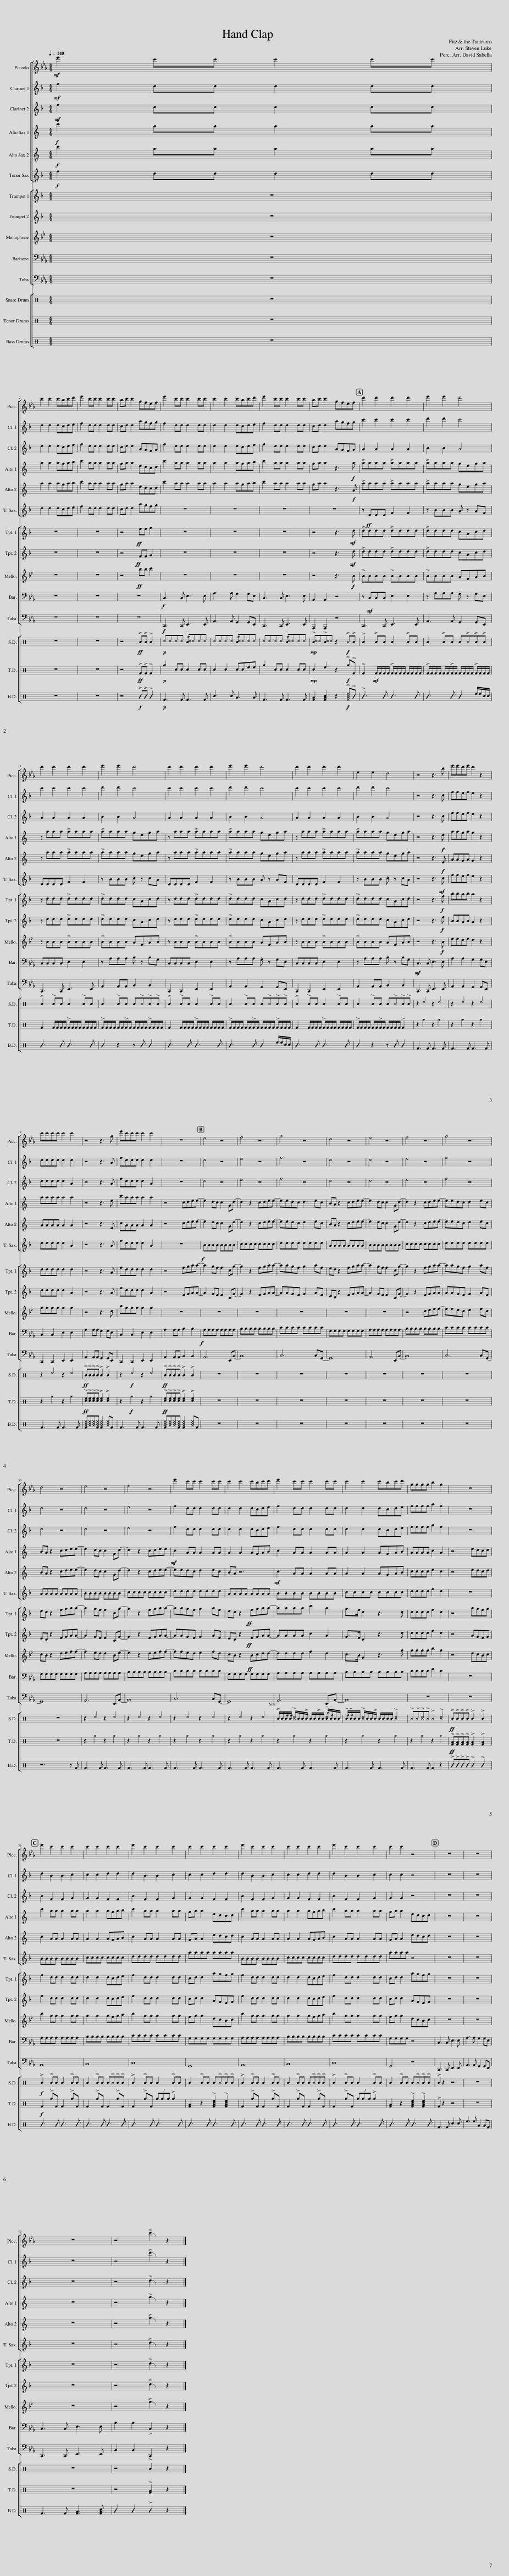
X:1
%%score [ 1 2 3 4 5 6 ] [ 7 8 9 10 11 ] [ 12 13 14 ]
L:1/8
Q:1/4=140
M:4/4
I:linebreak $
K:Eb
V:1 treble transpose=12
V:2 treble transpose=-2
V:3 treble transpose=-2
V:4 treble transpose=-9
V:5 treble transpose=-9
V:6 treble transpose=-14
V:7 treble transpose=-2
V:8 treble transpose=-2
V:9 treble transpose=-7
V:10 bass
V:11 bass
V:12 perc
K:none
V:13 perc
K:none
V:14 perc
K:none
V:1
!mf! e'2 c'c' c'2 c'c' |$ c'2 c'2 c'bc'd' | e'2 c'c' c'2 c'c' | bc' c'2 gfef | e'2 c'c' c'2 c'c' | %5
 c'2 c'2 c'bc'd' | e'2 c'c' c'2 c'c' | bc' c'2 gfef | d'2 d'2 d'2 d'2 | e'2 e'2 d'4 |$ %10
 d'2 d'2 d'2 d'2 | e'2 e'2 d'4 | d'2 d'2 d'2 d'2 | e'2 e'2 d'4 | d'2 d'2 d'2 d'2 | %15
 e2 e2 d4 | z4 z3 b | e'e'd'e' d'2 z2 |$ c'c'c'c' c'2 c'2 | z4 z3 g | %20
 e'c'c'c' c'2 c'2 | z8 | e4 z4 | f4 z4 | g4 z4 | %25
 d4 z4 | e4 z4 | f4 z4 | g4 z4 |$ d4 z4 | %30
 e4 z4 | f4 z4 | e'2 c'c' c'2 c'c' | c'2 c'2 c'bc'd' | e'2 c'c' c'2 c'c' | %35
 c'2 c'2 c'bc'd' | gggg b2 g2 | z8 |$ e'2 c'2 c'2 c'2 | c'2 c'2 c'2 c'2 | %40
 e'2 c'2 c'2 c'2 | c'2 c'2 c'2 c'2 | e'2 c'2 c'2 c'2 | c'2 c'2 c'2 c'2 | e'2 c'2 c'2 c'2 | %45
 c'2 c'2 z4 | z8 | z8 |$ z8 | z4 !>!c'2 z2 |] %50
V:2
[K:F]!mf! f2 dd d2 dd |$ d2 d2 dcde | f2 dd d2 dd | cd d2 agfg | f2 dd d2 dd | %5
 d2 d2 dcde | f2 dd d2 dd | cd d2 agfg | c'2 c'2 c'2 c'2 | d'2 d'2 c'4 |$ %10
 c'2 c'2 c'2 c'2 | d'2 d'2 c'4 | c'2 c'2 c'2 c'2 | d'2 d'2 c'4 | c'2 c'2 c'2 c'2 | %15
 d'2 d'2 c'4 | z4 z3 c | ffef e2 z2 |$ dddd d2 d2 | z4 z3 A | %20
 fddd d2 d2 | z8 | d4 z4 | e4 z4 | f4 z4 | %25
 d4 z4 | d4 z4 | e4 z4 | f4 z4 |$ d4 z4 | %30
 d4 z4 | e4 z4 | f2 dd d2 dd | d2 d2 dcde | f2 dd d2 dd | %35
 d2 d2 dcde | ffff a2 f2 | z8 |$ d2 B2 B2 c2 | c2 c2 d2 d2 | %40
 d2 B2 B2 c2 | c2 c2 d2 d2 | d2 B2 B2 c2 | c2 c2 d2 d2 | d2 B2 B2 c2 | %45
 c2 c2 z4 | z8 | z8 |$ z8 | z4 !>!d'2 z2 |] %50
V:3
[K:F]!mf! f2 dd d2 dd |$ d2 d2 dcde | f2 dd d2 dd | cd d2 AGFG | f2 dd d2 dd | %5
 d2 d2 dcde | f2 dd d2 dd | cd d2 AGFG | A2 A2 A2 A2 | B2 B2 A4 |$ %10
 A2 A2 A2 A2 | B2 B2 A4 | A2 A2 A2 A2 | B2 B2 A4 | A2 A2 A2 A2 | %15
 B2 B2 A4 | z4 z3 c | ffef e2 z2 |$ dddd d2 A2 | z4 z3 A | %20
 fddd d2 A2 | z8 | d4 z4 | e4 z4 | f4 z4 | %25
 d4 z4 | d4 z4 | e4 z4 | f4 z4 |$ d4 z4 | %30
 d4 z4 | e4 z4 | f2 dd d2 dd | d2 d2 dcde | f2 dd d2 dd | %35
 d2 d2 dcde | ffff a2 f2 | z8 |$ B2 F2 F2 G2 | G2 G2 F2 F2 | %40
 B2 F2 F2 G2 | G2 G2 F2 F2 | B2 F2 F2 G2 | G2 G2 F2 F2 | B2 F2 F2 G2 | %45
 G2 G2 z4 | z8 | z8 |$ z8 | z4 !>!d2 z2 |] %50
V:4
[K:C]!f! c'2 aa a2 aa |$ a2 a2 agab | c'2 aa a2 aa | ga a2 edcd | c'2 aa a2 aa | %5
 a2 a2 agab | c'2 aa a2 aa | ga a2 z3!f! a | !>!aaaa !>!aaaa | !>!aaaa gega |$ %10
 z aaa !>!aaaa | !>!aaaa gega | z aaa !>!aaaa | !>!aaaa gega | z aaa !>!aaaa | %15
 !>!aaaa gega | z4 z3!f! e | aaga g2 z2 |$ aaaa a2 a2 | z4 z3 e | %20
 c'aaa a2 a2 | z4 cdee- | e2 dc c2 Gd- | d2 z2 cdee- | eedc d2 ec | %25
 BA z2 cdee- | e2 dc c2 Gd- | d2 z2 cdee- | eedc d2 ec |$ BA z2 cdee- | %30
 e2 dc c2 Gd- | d2 z2 cdee |!mf! c2 AA A2 AA | A2 A2 AGAB | c2 AA A2 AA | %35
 A2 A2 AGAB | AAAA c2 A2 | z4 edcd |$ c'2 aa a2 aa | a2 a2 agab | %40
 c'2 aa a2 aa | ga a2 edcd | c'2 aa a2 aa | a2 a2 agab | c'2 aa a2 aa | %45
 ga a2 edcd | z8 | z8 |$ z8 | z4 !>!a2 z2 |] %50
V:5
[K:C]!f! c'2 aa a2 aa |$ a2 a2 agab | c'2 aa a2 aa | ga a2 edcd | c'2 aa a2 aa | %5
 a2 a2 agab | c'2 aa a2 aa | ga a2 z3!f! A | !>!aaaa !>!aaaa | !>!aaaa gega |$ %10
 z aaa !>!aaaa | !>!aaaa gega | z aaa !>!aaaa | !>!aaaa gega | z aaa !>!aaaa | %15
 !>!aaaa gega | z4 z3!f! E | AAGA G2 z2 |$ AAAA A2 A2 | z4 z3 E | %20
 cAAA A2 A2 | z4 cdee- | e2 dc c2 Gd- | d2 z2 cdee- | eedc d2 ec | %25
 BA z2 cdee- | e2 dc c2 Gd- | d2 z2 cdee- | eedc d2 ec |$ BA z2 cdee- | %30
 e2 dc c2 Gd- | d2 z2 cdee- | eedc d2 ec | BA z6 |!mf! c2 AA A2 AA | %35
 A2 A2 AGAB | cccc e2 c2 | z4 edcd |$ c2 AA A2 AA | A2 A2 AGAB | %40
 c2 AA A2 AA | GA A2 edcd | c2 AA A2 AA | A2 A2 AGAB | c2 AA A2 AA | %45
 GA A2 edcd | z8 | z8 |$ z8 | z4 !>!a2 z2 |] %50
V:6
[K:F]!f! f2 dd d2 dd |$ d2 d2 dcde | f2 dd d2 dd | cd d2 agfg | z8 | %5
 z8 | z8 | z8 | z!ff! DDD F2 F2 | z BBB .A z AF |$ %10
 DDDD F2 F2 | z BBB .c z cA | DDDD F2 F2 | z BBB .A z AF | DDDD F2 F2 | %15
 z BBB .c z cA | z4 z3!mf! c | ffef e2 z2 |$ dddd d2 A2 | z4 z3 A | %20
 fddd d2 A2 | z8 |!f! BBBB BBBB | cccc cccc | dddd dddd | %25
 AAAA AAAA | BBBB BBBB | cccc cccc | dddd dddd |$ AAAA AAAA | %30
 BBBB BBBB | cccc cccc | dddd dddd | AAAA AAAA | BBBB BBBB | %35
 cccc cccc | dddd f2 d2 | z8 |$ BBBB BBBB | cccc cccc | %40
 dddd dddd | aaaa aaaa | BBBB BBBB | cccc cccc | dddd dddd | %45
 aaaa z4 | z8 | z8 |$ z8 | z4 !>!d2 z2 |] %50
V:7
[K:F] z8 |$ z8 | z8 | z4!ff! ff g2 | z8 | %5
 z8 | z8 | z4 z3!mf! d | !>!dddd !>!dddd | !>!dddd cAcd |$ %10
 z ddd !>!dddd | !>!dddd cAcd | z ddd !>!dddd | !>!dddd cAcd | z ddd !>!dddd | %15
 !>!dddd cAcd | z4 z3!f! f | bbab a2 z2 |$ dddd d2 d2 | z4 z3 A | %20
 fddd d2 d2 | z4 fgaa- | a2 gf f2 cg- | g2 z2 fgaa- | aagf g2 af | %25
 ed z2 fgaa- | a2 gf f2 cg- | g2 z2 fgaa- | aagf g2 af |$ ed z2 fgaa- | %30
 a2 gf f2 cg- | g2 z2 fgaa- | aagf g2 af | ed z2!ff! fgaa- | aaaa c'2 a2 | %35
 g>f d2 z3 d | dddd f2 d2 | z4 agfg |$ f2 dd d2 dd | d2 d2 dcde | %40
 f2 dd d2 dd | cd d2 agfg | f2 dd d2 dd | d2 d2 dcde | f2 dd d2 dd | %45
 cd d2 agfg | z8 | z8 |$ z8 | z4 !>!d2 z2 |] %50
V:8
[K:F] z8 |$ z8 | z8 | z4!ff! FF G2 | z8 | %5
 z8 | z8 | z4 z3!mf! d | !>!dddd !>!dddd | !>!dddd cAcd |$ %10
 z ddd !>!dddd | !>!dddd cAcd | z ddd !>!dddd | !>!dddd cAcd | z ddd !>!dddd | %15
 !>!dddd cAcd | z4 z3!f! f | BBAB A2 z2 |$ dddd d2 A2 | z4 z3 A | %20
 fddd d2 A2 | z4 FGAA- | A2 GF F2 CG- | G2 z2 FGAA- | AAGF G2 AF | %25
 ED z2 FGAA- | A2 GF F2 CG- | G2 z2 FGAA | AAGF G2 AF |$ ED z2 FGAA- | %30
 A2 GF F2 CG- | G2 z2 FGAA- | AAGF G2 AF | ED z2!ff! FGAA- | AAAA c2 A2 | %35
 G>F D2 z3 d | dddd f2 d2 | z4 AGFG |$ f2 dd d2 dd | d2 d2 dcde | %40
 f2 dd d2 dd | cd d2 AGFG | f2 dd d2 dd | d2 d2 dcde | f2 dd d2 dd | %45
 cd d2 AGFG | z8 | z8 |$ z8 | z4 !>!d2 z2 |] %50
V:9
[K:Bb] z8 |$ z8 | z8 | z4!ff! bb c'2 | z8 | %5
 z8 | z8 | z4 z3!f! B | !>!BBBB !>!BBBB | !>!BBBB AFAB |$ %10
 z BBB !>!BBBB | !>!BBBB AFAB | z BBB !>!BBBB | !>!BBBB AFAB | z BBB !>!BBBB | %15
 !>!BBBB AFAB | z4 z3!f! B | eede d2 z2 |$ gggg g2 g2 | z4 z3 d | %20
 bggg g2 g2 | z8 | z8 | z8 | z8 | %25
 z8 | z8 | z4 deff- | ffed e2 fd |$ cB z2 deff- | %30
 f2 ed d2 Be- | e2 z2 deff- | ffed e2 fd | cB z2!ff! Bcdd- | dddd f2 d2 | %35
 c>B G2 z3 g | gggg b2 g2 | z4 dcBc |$ b2 gg g2 gg | g2 g2 gfga | %40
 b2 gg g2 gg | fg g2 dcBc | b2 gg g2 gg | g2 g2 gfga | b2 gg g2 gg | %45
 fg g2 dcBc | z8 | z8 |$ z8 | z4 !>!g2 z2 |] %50
V:10
 z8 |$ z8 | z8 | z8 |!f! C,3 C, E,3 E, | %5
 A,3 A, G,2 G,E, | C,3 C, E,3 E, | A,,2 A,,2 z4 | z!mf! C,C,C, E,2 E,2 | z A,A,A, .G, z G,E, |$ %10
 C,C,C,C, E,2 E,2 | z A,A,A, .B, z B,G, | C,C,C,C, E,2 E,2 | z A,A,A, .G, z G,E, | C,C,C,C, E,2 E,2 | %15
 z A,A,A, .B, z B,G, |!mf! C,3 C, E,3 E, | A,2 A,2 G,2 G,E, |$ C,2 C,2 E,2 E,2 | A,2 A,A, G,2 G,E, | %20
 C,2 C,2 E,2 E,2 | A,2 A,A, B,2 B,2 |!f! A,A,A,A, A,A,A,A, | B,B,B,B, B,B,B,B, | CCCC CCCC | %25
 G,G,G,G, G,G,G,G, | A,A,A,A, A,A,A,A, | B,B,B,B, B,B,B,B, | CCCC CCCC |$ G,G,G,G, G,G,G,G, | %30
 A,A,A,A, A,A,A,A, | B,B,B,B, B,B,B,B, | CCCC CCCC | G,G,G,G, G,G,G,G, | A,A,A,A, A,A,A,A, | %35
 B,B,B,B, B,B,B,B, | CCCC E2 C2 | z8 |$ A,A,A,A, A,A,A,A, | B,B,B,B, B,B,B,B, | %40
 CCCC CCCC | G,G,G,G, G,G,G,G, | A,A,A,A, A,A,A,A, | B,B,B,B, B,B,B,B, | CCCC CCCC | %45
 G,G,G,G, z4 | C,3 C, E,3 E, | A,3 A, G,2 G,E, |$ C,3 C, E,3 E, | B,2 B,2 !>!C,2 z2 |] %50
V:11
 z8 |$ z8 | z8 | z8 |!f! C,,3 C,, E,,3 E,, | %5
 A,,3 A,, G,,2 G,,E,, | C,,3 C,, E,,3 E,, | A,,,2 A,,,2 z4 | C,,3 C,, E,,3 E,, | A,,3 A,, G,,2 G,,E,, |$ %10
 C,,3 C,, E,,3 E,, | A,,2 A,,A,, B,,2 B,,2 | C,,2 C,,2 E,,2 E,,2 | A,,2 A,,2 G,,2 G,,E,, | C,,2 C,,2 E,,2 E,,2 | %15
 A,,2 A,,A,, B,,2 B,,2 | C,,3 C,, E,,3 E,, | A,,2 A,,2 G,,2 G,,E,, |$ C,,2 C,,2 E,,2 E,,2 | A,,2 A,,A,, G,,2 G,,E,, | %20
 C,,2 C,,2 E,,2 E,,2 | A,,2 A,,A,, B,,2 B,,2 | A,,6 E,,B,,- | B,,8 | C,6 C,G,,- | %25
 G,,8 | A,,6 E,,B,,- | B,,8 | C,6 C,G,,- |$ G,,8 | %30
 A,,6 E,,B,,- | B,,8 | C,6 C,G,,- | G,,8 | A,,6 E,,B,,- | %35
 B,,8 | z8 | z8 |$ A,,8 | B,,8 | %40
 C,8 | G,,8 | A,,8 | B,,8 | C,8 | %45
 G,,4 z4 | C,,3 C,, E,,3 E,, | A,,3 A,, G,,2 G,,E,, |$ C,,3 C,, E,,3 E,, | B,,2 B,,2 !>!C,,2 z2 |] %50
V:12
[K:C] z8 |$ z8 | z8 | z4!ff! !>!B!>!B !>!B2 |!p! ^c^c^c^c !tenuto![B^c]^c^c^c | %5
 ^c^c^c^c !tenuto![B^c]^c^c^c | ^c^c^c^c !tenuto![B^c]^c^c^c |!mp! !>![B^c]^c!>![B^c]^c z2!f! !>!^B!>!B | !>!B2 !>!BB B2 !>!BB | B2 !>!BB B!>!^B!>!B!>!B |$ %10
 !>!B2 !>!BB B2 !>!BB | B2 !>!BB B!>!^B!>!B!>!B | !>!B2 !>!BB B2 !>!BB | B2 !>!BB B!>!^B!>!B!>!B | !>!B2 !>!BB B2 !>!BB | %15
 B2 !>!BB B!>!^B!>!B!>!B | z2 ^d2 z2 ^d2 | z2 ^d2 z2 ^d2 |$ z2 ^d2 z2 ^d2 |!ff! !>!B!>!B!>!B!>!B !>!B2 !>!B2 | %20
 z2!f! ^d2 z2 ^d2 |!ff! !>!B!>!B!>!B!>!B !>!B2 !>!B2 | z8 | z8 | z8 | %25
 z8 | z8 | z8 | z8 |$ z8 | %30
 z2 ^d2 z2 ^d2 | z2 ^d2 z2 ^d2 | z2 ^d2 z2 ^d2 | z2 ^d2 z2 ^d2 | !>!B/B/!/!B/!/!B/ !>![^B^d]/B/B/!>!B/ B/B/!>!B/B/ !tenuto![B^d]/!tenuto!B/B/B/ | %35
 !tenuto!B/!tenuto!B/B/B/ !>![^B^d]/B/B/!>!B/ B/B/B/B/ !>![^B^d]2 | !>!^B!>!^B!>![^B^d]!>!^B !>!^B2 !>![^B^d]2 |!ff! !>!B!>!B!>!B!>!B !>!B2 !>!B2 |$!f! !>!B2 !>!BB B2 !>!BB | B2 !>!BB B!>!^B!>!B!>!B | %40
 !>!B2 !>!BB B2 !>!BB | B2 !>!BB B!>!^B!>!B!>!B | !>!B2 !>!BB B2 !>!BB | B2 !>!BB B!>!^B!>!B!>!B | !>!B2 !>!BB B2 !>!BB | %45
 B2 !>!BB B!>!^B!>!B!>!B | !>!B2 z2 z4 | z8 |$ z8 | z4 B2 z2 |] %50
V:13
[K:C] z8 |$ z8 | z8 | z4!ff! !>!F!>!F !>!F2 |!p! g2 cc c2 cc | %5
 c2 c2 ccee | g2 cc c2 cc |!mp! c2 e2 z2!f! !>!g!>!F | !>!F2!mf! F/F/F/F/ !>!F/F/F/F/ F/F/F/F/ | !>!F/F/F/F/ F/F/!>!F/F/ F/F/F/F/ !>!F/F/F/F/ |$ %10
 F2 F/F/F/F/ !>!F/F/F/F/ F/F/F/F/ | !>!F/F/F/F/ F/F/!>!F/F/ F/F/F/F/ !>!F/F/F/F/ | F2 F/F/F/F/ !>!F/F/F/F/ F/F/F/F/ | !>!F/F/F/F/ F/F/!>!F/F/ F/F/F/F/ !>!F/F/F/F/ | F2 F/F/F/F/ !>!F/F/F/F/ F/F/F/F/ | %15
 !>!F/F/F/F/ F/F/!>!F/F/ F/F/F/F/ !>!F2 | z2 g2 z2 g2 | z2 g2 z2 g2 |$ z2 g2 z2 g2 |!ff! !>![ce]!>![ce]!>![ce]!>![ce] !>![ce]2 !>![ce]2 | %20
 z2!f! g2 z2 g2 |!ff! !>![ce]!>![ce]!>![ce]!>![ce] !>![ce]2 !>![ce]2 | z8 | z8 | z8 | %25
 z8 | z8 | z8 | z8 |$ z8 | %30
 z2 g2 z2 g2 | z2 g2 z2 g2 | z2 g2 z2 g2 | z2 g2 z2 g2 | z2 g2 z2 g2 | %35
 z2 g2 z2 g2 | z2 g2 z2 g2 |!ff! !>![FA]!>![FA]!>![FA]!>![FA] !>![FA]2 !>![FA]2 |$!f! F2 !>!gF F2 !>!gF | F2 !>!gF F2 !>!gF | %40
 F2 !>!gF (3ggg !>!g2 | [FA]2 z2 !>![FAce]2 !>![FAce]2 | F2 !>!gF F2 !>!gF | F2 !>!gF F2 !>!gF | F2 !>!gF (3ggg !>!g2 | %45
 [FA]2 z2 !>![FAce]2 !>![FAce]2 | !>!F2 z2 z4 | z8 |$ z8 | z4 !>![FA]2 z2 |] %50
V:14
[K:C] z8 |$ z8 | z8 | z4!f! !>!B!>!B !>!B2 |!p! F3 F F3 F | %5
 c3 c A3 A | F3 F F3 F | [FA]2 [FAc]2 z2!f! !>![^F^A^c^e]!>!B | !>!B3 B B3 B | B3 B B2 e/e/c/c/ |$ %10
 B3 B B3 B | B2 z2 z B B2 | B3 B B3 B | B3 B B2 e/e/c/c/ | B3 B B3 B | %15
 B2 z2 z B B2 | F3 F F3 F | F3 F F3 F |$ F3 F F3 F | [F^A^c^e][^A^c^e][^A^c^e][F^A^c^e] [F^A^c^e]2 [^A^c^e]F | %20
 F3 F F3 F | [F^A^c^e][^A^c^e][^A^c^e][F^A^c^e] [F^A^c^e]2 [^A^c^e]F | z8 | z8 | z8 | %25
 z8 | z8 | z8 | z8 |$ z6 z F | %30
 F3 F F3 F | F3 F F3 F | F3 F F3 F | F3 F F3 F | F3 F F3 F | %35
 F3 F F3 F | F3 F F2 z2 | !>!B!>!B!>!B!>!B !>!B2 !>!B2 |$ B3 B B3 B | B3 B B3 B | %40
 B3 B B3 B | B3 B B3 B | B3 B B3 B | B3 B B3 B | B3 B B3 B | %45
 B3 B B3 B | F3 F c3 c | e3 e A2 AF |$ F3 F [FA]3 [FAc] | B2 B2 !>!B2 z2 |] %50
